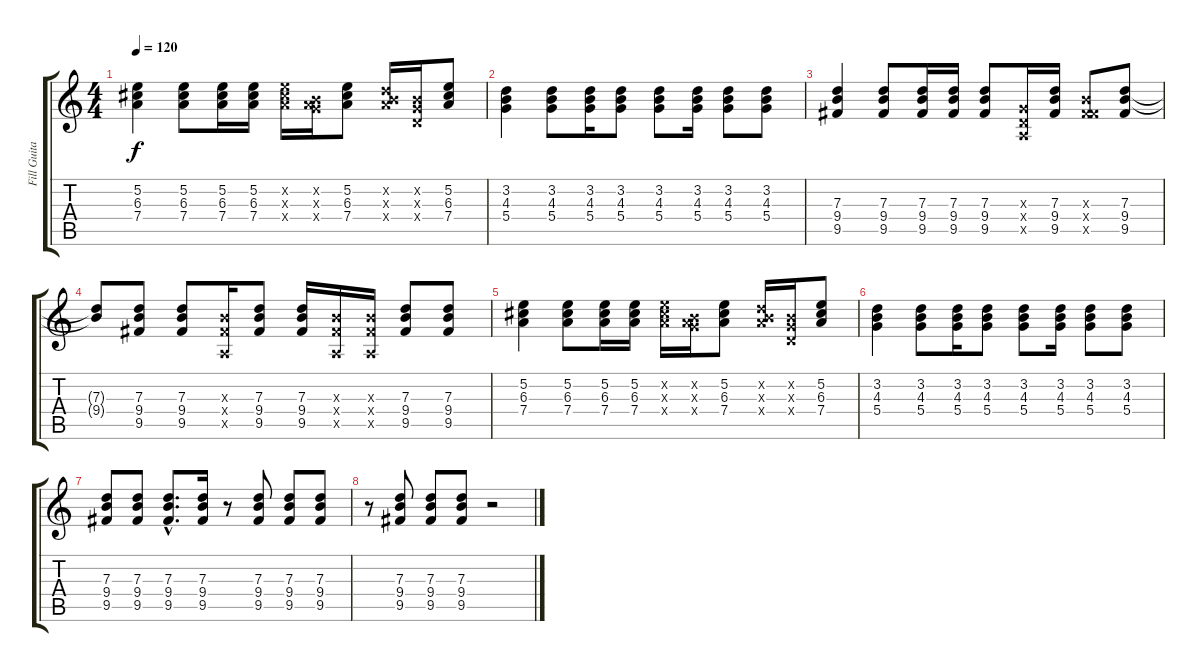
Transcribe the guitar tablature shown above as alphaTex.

\track ("Fill Guitar" "Fill Guita") {instrument overdrivenguitar}
\staff {score tabs}
\tuning (E4 B3 G3 D3 A2 E2) {hide}
\ts (4 4)
\tempo 120
\clef g2
\ks c
(5.2 6.3 7.4).4{dy f} (5.2 6.3 7.4).8 (5.2 6.3 7.4).16 (5.2 6.3 7.4).16 (5.2{x} 6.3{x} 7.4{x}).16 (0.2{x} 0.3{x} 7.4{x}).16 (5.2 6.3 7.4).8 (0.2{x} 7.3{x} 7.4{x}).16 (0.2{x} 0.3{x} 0.4{x}).16 (5.2 6.3 7.4).8 |
(3.2 4.3 5.4).4 (3.2 4.3 5.4).8 (3.2 4.3 5.4).16 (3.2 4.3 5.4).8 (3.2 4.3 5.4).8 (3.2 4.3 5.4).16 (3.2 4.3 5.4).8 (3.2 4.3 5.4).8 |
(7.3 9.4 9.5).4 (7.3 9.4 9.5).8 (7.3 9.4 9.5).16 (7.3 9.4 9.5).16 (7.3 9.4 9.5).8 (0.3{x} 0.4{x} 0.5{x}).16 (7.3 9.4 9.5).16 (4.3{x} 4.4{x} 9.5{x}).8 (7.3 9.4 9.5).8 |
(7.3{t} 9.4{t}).8 (7.3 9.4 9.5).8 (7.3 9.4 9.5).8 (4.3{x} 4.4{x} 0.5{x}).16 (7.3 9.4 9.5).8 (7.3 9.4 9.5).16 (4.3{x} 4.4{x} 0.5{x}).16 (4.3{x} 4.4{x} 0.5{x}).16 (7.3 9.4 9.5).8 (7.3 9.4 9.5).8 |
(5.2 6.3 7.4).4 (5.2 6.3 7.4).8 (5.2 6.3 7.4).16 (5.2 6.3 7.4).16 (5.2{x} 6.3{x} 7.4{x}).16 (0.2{x} 0.3{x} 7.4{x}).16 (5.2 6.3 7.4).8 (0.2{x} 7.3{x} 7.4{x}).16 (0.2{x} 0.3{x} 0.4{x}).16 (5.2 6.3 7.4).8 |
(3.2 4.3 5.4).4 (3.2 4.3 5.4).8 (3.2 4.3 5.4).16 (3.2 4.3 5.4).8 (3.2 4.3 5.4).8 (3.2 4.3 5.4).16 (3.2 4.3 5.4).8 (3.2 4.3 5.4).8 |
(7.3 9.4 9.5).8 (7.3 9.4 9.5).8 (7.3{hac} 9.4{hac} 9.5{hac}).8{d} (7.3 9.4 9.5).16 r.8 (7.3 9.4 9.5).8 (7.3 9.4 9.5).8 (7.3 9.4 9.5).8 |
r.8 (7.3 9.4 9.5).8 (7.3 9.4 9.5).8 (7.3 9.4 9.5).8 r.2
